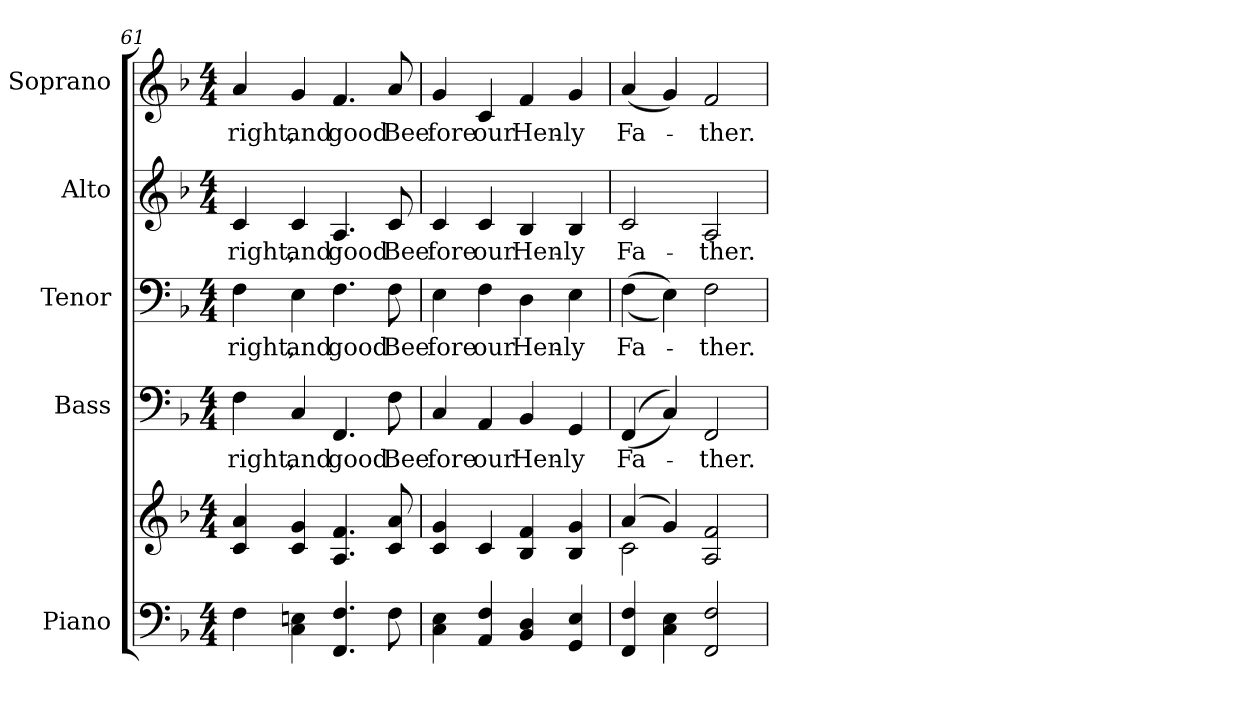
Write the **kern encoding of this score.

**kern	**kern	**kern	**text	**kern	**text	**kern	**text	**kern	**text
*part5	*part5	*part4	*part4	*part3	*part3	*part2	*part2	*part1	*part1
*staff6	*staff5	*staff4	*staff4	*staff3	*staff3	*staff2	*staff2	*staff1	*staff1
*I"Piano	*	*I"Bass	*	*I"Tenor	*	*I"Alto	*	*I"Soprano	*
*I'Pno.	*	*I'B.	*	*I'T.	*	*I'A.	*	*I'S.	*
*clefF4	*clefG2	*clefF4	*	*clefF4	*	*clefG2	*	*clefG2	*
*k[b-]	*k[b-]	*k[b-]	*	*k[b-]	*	*k[b-]	*	*k[b-]	*
*F:	*F:	*F:	*	*F:	*	*F:	*	*F:	*
*M4/4	*M4/4	*M4/4	*	*M4/4	*	*M4/4	*	*M4/4	*
=61	=61	=61	=61	=61	=61	=61	=61	=61	=61
!	!	!	!LO:LY:b:color=#000000	!	!	!	!	!	!
!	!	!	!	!	!LO:LY:b:color=#000000	!	!	!	!
!	!	!	!	!	!	!	!LO:LY:b:color=#000000	!	!
!	!	!	!	!	!	!	!	!	!LO:LY:b:color=#000000
4Fi\	4ci/ 4ai	4Fi\	right,	4Fi\	right,	4ci/	right,	4ai/	right,
!	!	!	!LO:LY:b:color=#000000	!	!	!	!	!	!
!	!	!	!	!	!LO:LY:b:color=#000000	!	!	!	!
!	!	!	!	!	!	!	!LO:LY:b:color=#000000	!	!
!	!	!	!	!	!	!	!	!	!LO:LY:b:color=#000000
4Ci\ 4Eni	4ci/ 4gi	4Ci/	and	4Ei\	and	4ci/	and	4gi/	and
!	!	!	!LO:LY:b:color=#000000	!	!	!	!	!	!
!	!	!	!	!	!LO:LY:b:color=#000000	!	!	!	!
!	!	!	!	!	!	!	!LO:LY:b:color=#000000	!	!
!	!	!	!	!	!	!	!	!	!LO:LY:b:color=#000000
4.FFi/ 4.Fi	4.Ai/ 4.fi	4.FFi/	good	4.Fi\	good	4.Ai/	good	4.fi/	good
!	!	!	!LO:LY:b:color=#000000	!	!	!	!	!	!
!	!	!	!	!	!LO:LY:b:color=#000000	!	!	!	!
!	!	!	!	!	!	!	!LO:LY:b:color=#000000	!	!
!	!	!	!	!	!	!	!	!	!LO:LY:b:color=#000000
8Fi\	8ci/ 8ai	8Fi\	Bee	8Fi\	Bee	8ci/	Bee	8ai/	Bee
!!LO:PB:g=z
=62	=62	=62	=62	=62	=62	=62	=62	=62	=62
!	!	!	!LO:LY:b:color=#000000	!	!	!	!	!	!
!	!	!	!	!	!LO:LY:b:color=#000000	!	!	!	!
!	!	!	!	!	!	!	!LO:LY:b:color=#000000	!	!
!	!	!	!	!	!	!	!	!	!LO:LY:b:color=#000000
4Ci\ 4Ei	4ci/ 4gi	4Ci/	fore	4Ei\	fore	4ci/	fore	4gi/	fore
!	!	!	!LO:LY:b:color=#000000	!	!	!	!	!	!
!	!	!	!	!	!LO:LY:b:color=#000000	!	!	!	!
!	!	!	!	!	!	!	!LO:LY:b:color=#000000	!	!
!	!	!	!	!	!	!	!	!	!LO:LY:b:color=#000000
4AAi/ 4Fi	4ci/	4AAi/	our	4Fi\	our	4ci/	our	4ci/	our
!	!	!	!LO:LY:b:color=#000000	!	!	!	!	!	!
!	!	!	!	!	!LO:LY:b:color=#000000	!	!	!	!
!	!	!	!	!	!	!	!LO:LY:b:color=#000000	!	!
!	!	!	!	!	!	!	!	!	!LO:LY:b:color=#000000
4BB-i/ 4Di	4B-i/ 4fi	4BB-i/	Hen-	4Di\	Hen-	4B-i/	Hen-	4fi/	Hen-
!	!	!	!LO:LY:b:color=#000000	!	!	!	!	!	!
!	!	!	!	!	!LO:LY:b:color=#000000	!	!	!	!
!	!	!	!	!	!	!	!LO:LY:b:color=#000000	!	!
!	!	!	!	!	!	!	!	!	!LO:LY:b:color=#000000
4GGi/ 4Ei	4B-i/ 4gi	4GGi/	-ly	4Ei\	-ly	4B-i/	-ly	4gi/	-ly
=63	=63	=63	=63	=63	=63	=63	=63	=63	=63
*	*^	*	*	*	*	*	*	*	*
!	!	!	!	!LO:LY:b:color=#000000	!	!	!	!	!	!
!	!	!	!	!	!	!LO:LY:b:color=#000000	!	!	!	!
!	!	!	!	!	!	!	!	!LO:LY:b:color=#000000	!	!
!	!	!	!	!	!	!	!	!	!	!LO:LY:b:color=#000000
4FFi/ 4Fi	(4ai/	2ci\	((4FFi/	Fa-	((4Fi\	Fa-	2ci/	Fa-	(4ai/	Fa-
4Ci\ 4Ei	4gi/)	.	4Ci/))	.	4Ei\))	.	.	.	4gi/)	.
!	!	!	!	!LO:LY:b:color=#000000	!	!	!	!	!	!
!	!	!	!	!	!	!LO:LY:b:color=#000000	!	!	!	!
!	!	!	!	!	!	!	!	!LO:LY:b:color=#000000	!	!
!	!	!	!	!	!	!	!	!	!	!LO:LY:b:color=#000000
2FFi/ 2Fi	2Ai/ 2fi	2ryy	2FFi/	-ther.	2Fi\	-ther.	2Ai/	-ther.	2fi/	-ther.
*	*v	*v	*	*	*	*	*	*	*	*
=	=	=	=	=	=	=	=	=	=
*-	*-	*-	*-	*-	*-	*-	*-	*-	*-
